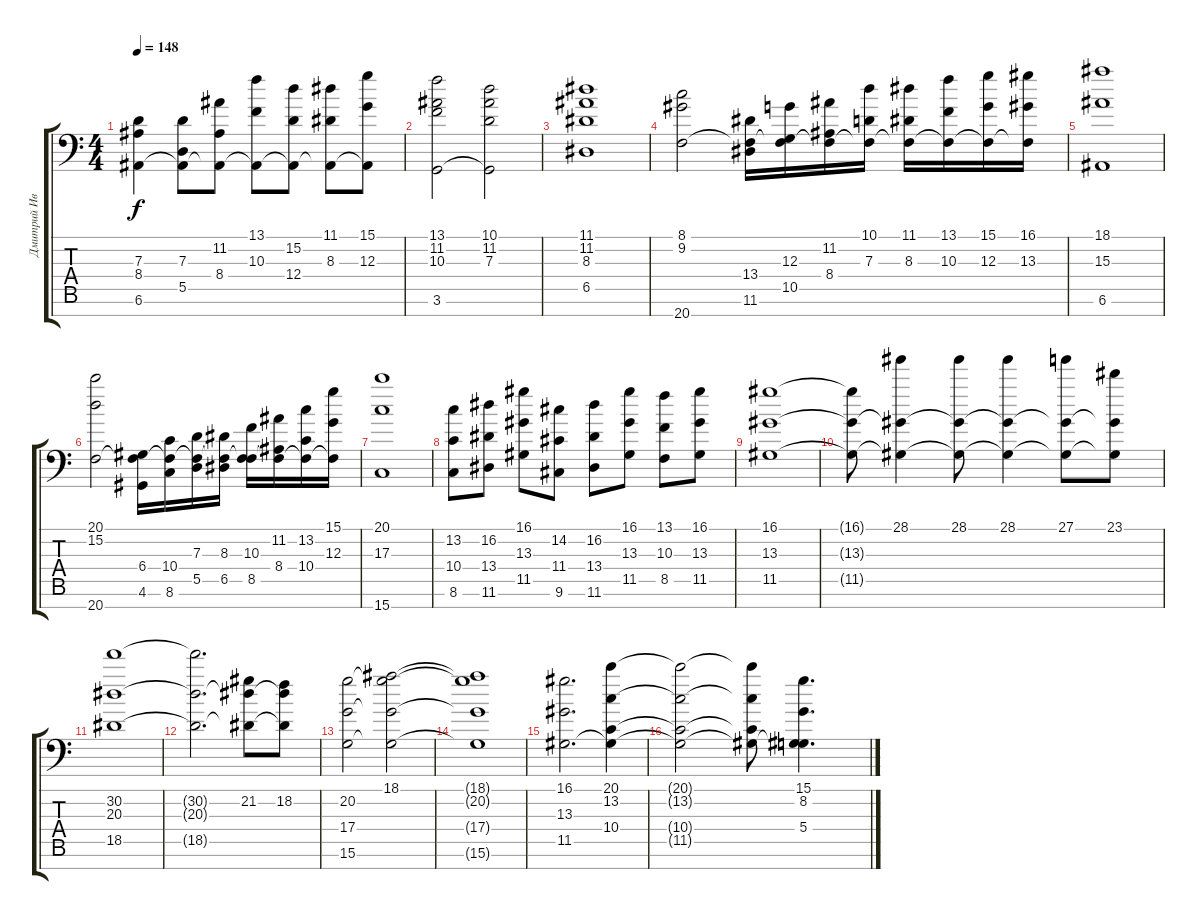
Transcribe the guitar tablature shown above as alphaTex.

\track ("Дмитрий Иванов" "Дмитрий Ив") {instrument synthstrings1}
\staff {score tabs}
\tuning (E4 B3 G3 D3 A2 E2 A1) {hide}
\ts (4 4)
\tempo 148
\clef f4
\ks c
(7.3 8.4 6.6).4{dy f} (7.3 5.5 6.6{t}).8 (11.2 8.4 6.6{t}).8 (13.1 10.3 6.6{t}).8 (15.2 12.4 6.6{t}).8 (11.1 8.3 6.6{t}).8 (15.1 12.3 6.6{t}).8 |
(13.1 11.2 10.3 3.6).2 (10.1 11.2 7.3 3.6{t}).2 |
(11.1 11.2 8.3 6.5).1 |
(8.1 9.2 20.7).2 (13.4 11.6 20.7{t}).16 (12.3 10.5 20.7{t}).16 (11.2 8.4 20.7{t}).16 (10.1 7.3 20.7{t}).16 (11.1 8.3 20.7{t}).16 (13.1 10.3 20.7{t}).16 (15.1 12.3 20.7{t}).16 (16.1 13.3 20.7{t}).16 |
(18.1 15.3 6.6).1 |
(20.1 15.2 20.7).2 (6.4 4.6 20.7{t}).16 (10.4 8.6 20.7{t}).16 (7.3 5.5 20.7{t}).16 (8.3 6.5 20.7{t}).16 (10.3 8.5 20.7{t}).16 (11.2 8.4 20.7{t}).16 (13.2 10.4 20.7{t}).16 (15.1 12.3 20.7{t}).16 |
(20.1 17.3 15.7).1 |
(13.2 10.4 8.6).8{instrument stringensemble1} (16.2 13.4 11.6).8 (16.1 13.3 11.5).8 (14.2 11.4 9.6).8 (16.2 13.4 11.6).8 (16.1 13.3 11.5).8 (13.1 10.3 8.5).8 (16.1 13.3 11.5).8 |
(16.1 13.3 11.5).1 |
(16.1{t} 13.3{t} 11.5{t}).8 (28.1 13.3{t} 11.5{t}).4 (28.1 13.3{t} 11.5{t}).8 (28.1 13.3{t} 11.5{t}).4 (27.1 13.3{t} 11.5{t}).8 (23.1 13.3{t} 11.5{t}).8 |
(30.2 20.3 18.5).1 |
(30.2{t} 20.3{t} 18.5{t}).2{d} (21.2 20.3{t} 18.5{t}).8 (18.2 20.3{t} 18.5{t}).8 |
(20.2 17.4 15.6).2 (18.1 20.2{t} 17.4{t} 15.6{t}).2 |
(18.1{t} 20.2{t} 17.4{t} 15.6{t}).1 |
(16.1 13.3 11.5).2{d} (20.1 13.2 10.4 11.5{t}).4 |
(20.1{t} 13.2{t} 10.4{t} 11.5{t}).2 (20.1{t} 13.2{t} 10.4{t} 11.5{t}).8 (15.1 8.2 5.4 11.5{t}).4{d}
